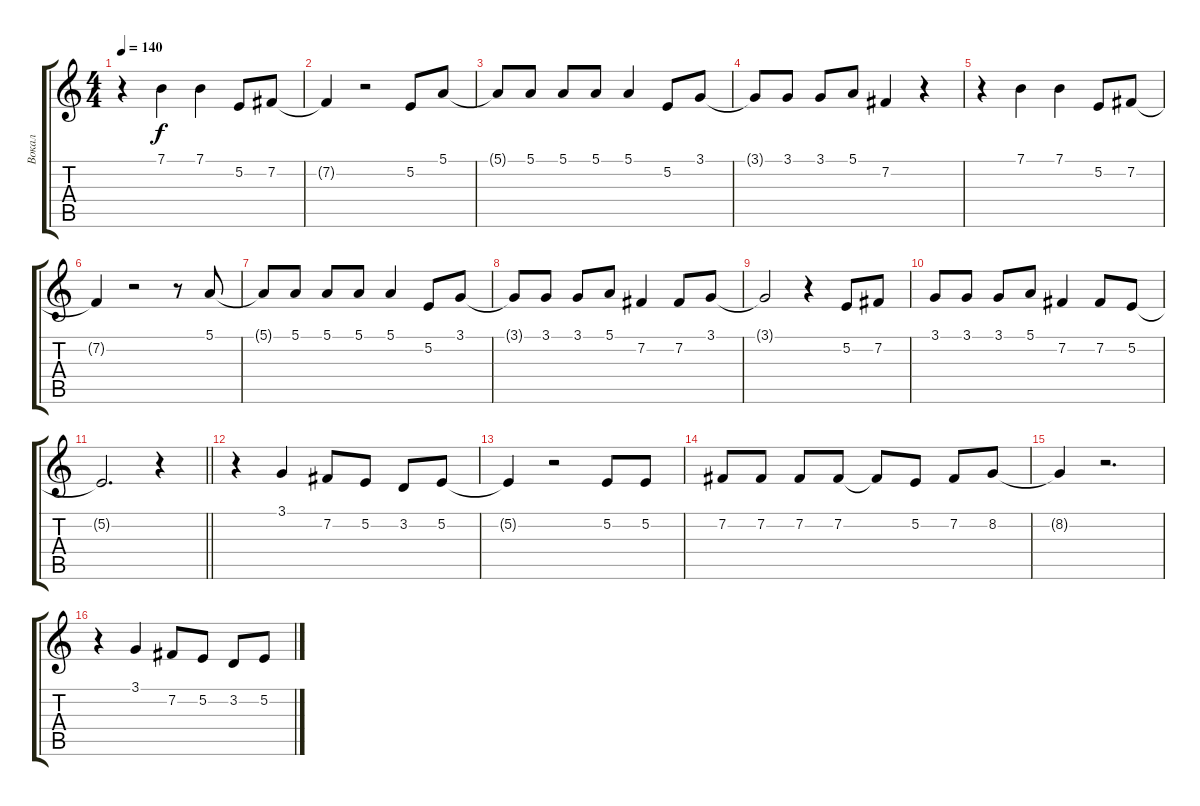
\track ("Вокал" "Вокал") {instrument sopranosax}
\staff {score tabs}
\tuning (E4 B3 G3 D3 A2 E2) {hide}
\ts (4 4)
\tempo 140
\clef g2
\ks c
r.4{dy f} 7.1.4 7.1.4 5.2.8 7.2.8 |
7.2{t}.4 r.2 5.2.8 5.1.8 |
5.1{t}.8 5.1.8 5.1.8 5.1.8 5.1.4 5.2.8 3.1.8 |
3.1{t}.8 3.1.8 3.1.8 5.1.8 7.2.4 r.4 |
r.4 7.1.4 7.1.4 5.2.8 7.2.8 |
7.2{t}.4 r.2 r.8 5.1.8 |
5.1{t}.8 5.1.8 5.1.8 5.1.8 5.1.4 5.2.8 3.1.8 |
3.1{t}.8 3.1.8 3.1.8 5.1.8 7.2.4 7.2.8 3.1.8 |
3.1{t}.2 r.4 5.2.8 7.2.8 |
3.1.8 3.1.8 3.1.8 5.1.8 7.2.4 7.2.8 5.2.8 |
\barLineRight lightlight
5.2{t}.2{d} r.4 |
r.4 3.1.4 7.2.8 5.2.8 3.2.8 5.2.8 |
5.2{t}.4 r.2 5.2.8 5.2.8 |
7.2.8 7.2.8 7.2.8 7.2.8 7.2{t}.8 5.2.8 7.2.8 8.2.8 |
8.2{t}.4 r.2{d} |
r.4 3.1.4 7.2.8 5.2.8 3.2.8 5.2.8
